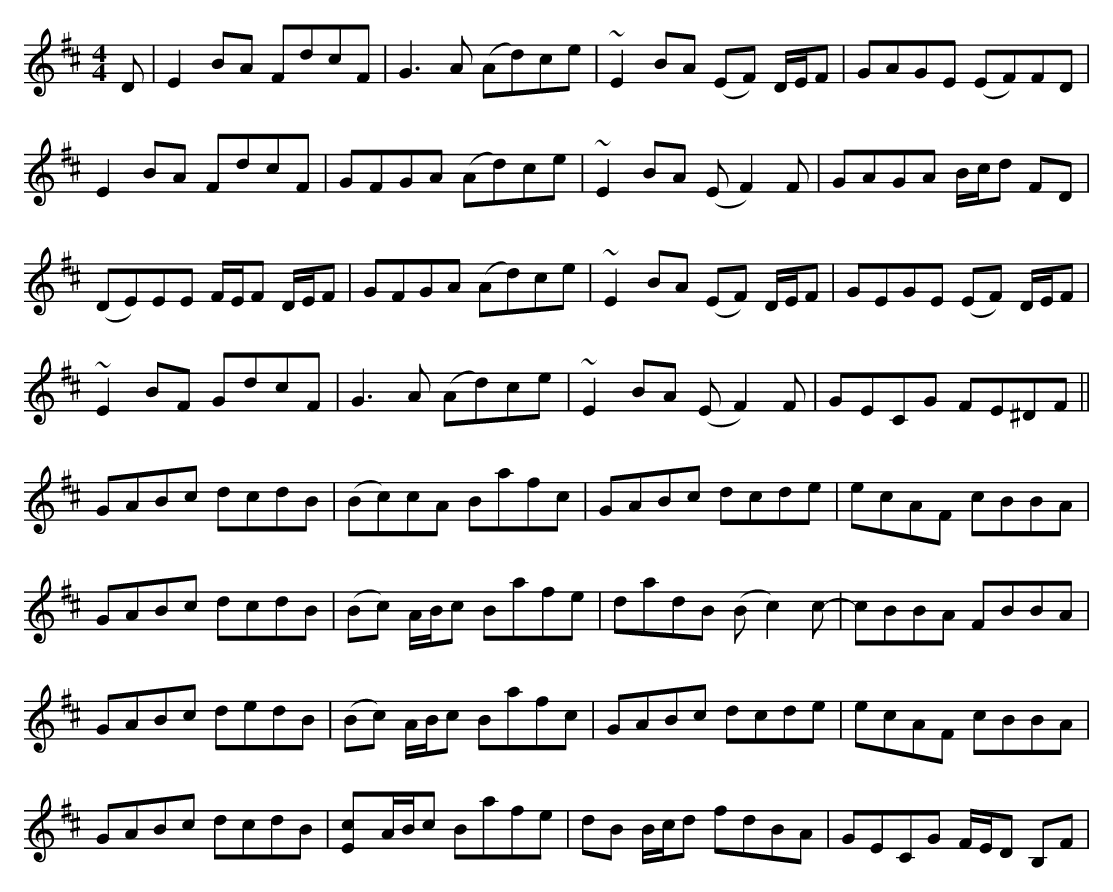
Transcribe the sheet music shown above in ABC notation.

X:1
M:4/4
K:Edor
D|E2BA FdcF|G3A (Ad)ce|~E2BA (EF) D/E/F|GAGE (EF)FD|
E2BA FdcF|GFGA (Ad)ce|~E2BA (EF2)F|GAGA B/c/d FD|
(DE)EE F/E/F D/E/F|GFGA (Ad)ce|~E2BA (EF) D/E/F|GEGE (EF) D/E/F|
~E2BF GdcF|G3A (Ad)ce|~E2BA (EF2)F|GECG FE^DF||
GABc dcdB|(Bc)cA Bafc|GABc dcde|ecAF cBBA|
GABc dcdB|(Bc) A/B/c Bafe|dadB (Bc2)c-|cBBA FBBA|
GABc dedB|(Bc) A/B/c Bafc|GABc dcde|ecAF cBBA|
GABc dcdB|[c2E]A/B/c Bafe|dB B/c/d fdBA|GECG F/E/D B,F|
